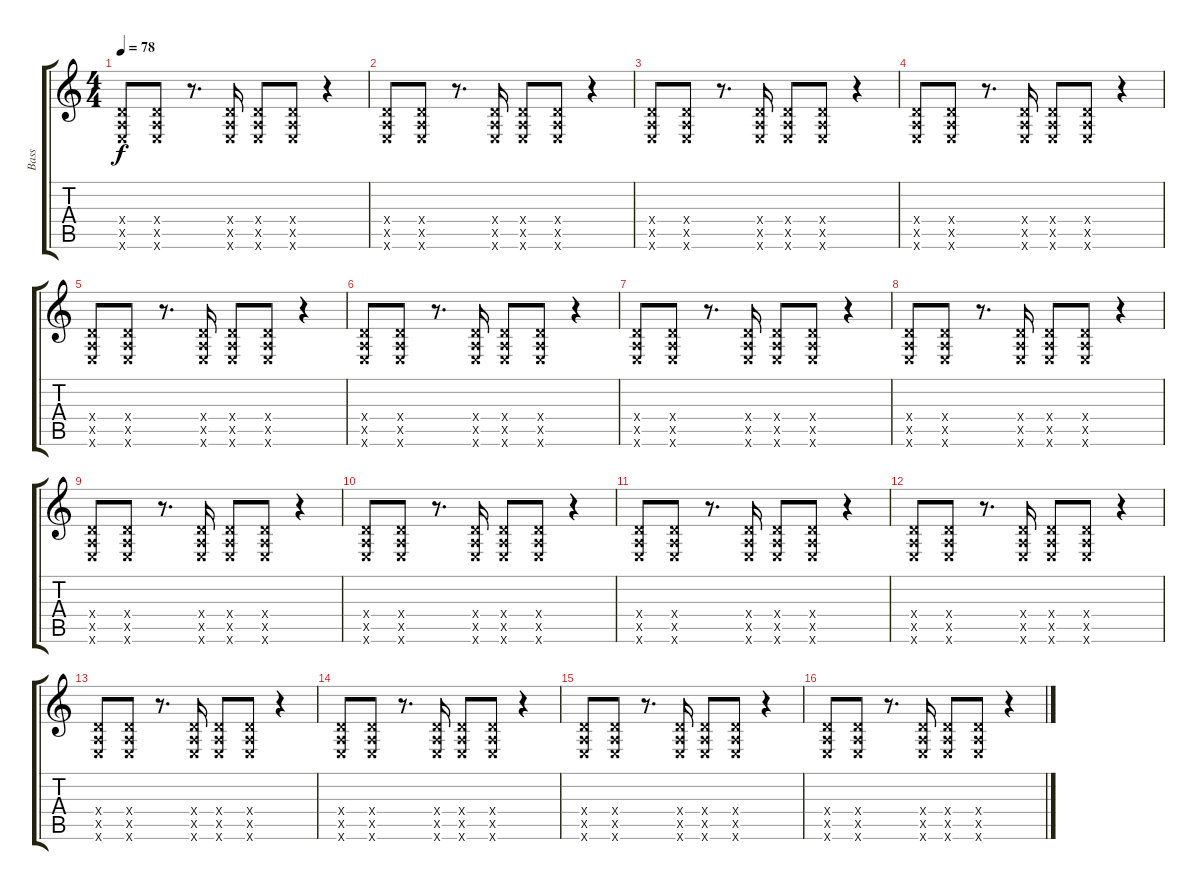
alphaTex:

\track ("Bass " "Bass ") {instrument electricbassfinger}
\staff {score tabs}
\tuning (E4 B3 G3 D3 A2 E2) {hide}
\ts (4 4)
\tempo 78
\clef g2
\ks c
(0.4{x} 0.5{x} 0.6{x}).8{dy f} (0.4{x} 0.5{x} 0.6{x}).8 r.8{d} (0.4{x} 0.5{x} 0.6{x}).16 (0.4{x} 0.5{x} 0.6{x}).8 (0.4{x} 0.5{x} 0.6{x}).8 r.4 |
(0.4{x} 0.5{x} 0.6{x}).8 (0.4{x} 0.5{x} 0.6{x}).8 r.8{d} (0.4{x} 0.5{x} 0.6{x}).16 (0.4{x} 0.5{x} 0.6{x}).8 (0.4{x} 0.5{x} 0.6{x}).8 r.4 |
(0.4{x} 0.5{x} 0.6{x}).8 (0.4{x} 0.5{x} 0.6{x}).8 r.8{d} (0.4{x} 0.5{x} 0.6{x}).16 (0.4{x} 0.5{x} 0.6{x}).8 (0.4{x} 0.5{x} 0.6{x}).8 r.4 |
(0.4{x} 0.5{x} 0.6{x}).8 (0.4{x} 0.5{x} 0.6{x}).8 r.8{d} (0.4{x} 0.5{x} 0.6{x}).16 (0.4{x} 0.5{x} 0.6{x}).8 (0.4{x} 0.5{x} 0.6{x}).8 r.4 |
(0.4{x} 0.5{x} 0.6{x}).8 (0.4{x} 0.5{x} 0.6{x}).8 r.8{d} (0.4{x} 0.5{x} 0.6{x}).16 (0.4{x} 0.5{x} 0.6{x}).8 (0.4{x} 0.5{x} 0.6{x}).8 r.4 |
(0.4{x} 0.5{x} 0.6{x}).8 (0.4{x} 0.5{x} 0.6{x}).8 r.8{d} (0.4{x} 0.5{x} 0.6{x}).16 (0.4{x} 0.5{x} 0.6{x}).8 (0.4{x} 0.5{x} 0.6{x}).8 r.4 |
(0.4{x} 0.5{x} 0.6{x}).8 (0.4{x} 0.5{x} 0.6{x}).8 r.8{d} (0.4{x} 0.5{x} 0.6{x}).16 (0.4{x} 0.5{x} 0.6{x}).8 (0.4{x} 0.5{x} 0.6{x}).8 r.4 |
(0.4{x} 0.5{x} 0.6{x}).8 (0.4{x} 0.5{x} 0.6{x}).8 r.8{d} (0.4{x} 0.5{x} 0.6{x}).16 (0.4{x} 0.5{x} 0.6{x}).8 (0.4{x} 0.5{x} 0.6{x}).8 r.4 |
(0.4{x} 0.5{x} 0.6{x}).8 (0.4{x} 0.5{x} 0.6{x}).8 r.8{d} (0.4{x} 0.5{x} 0.6{x}).16 (0.4{x} 0.5{x} 0.6{x}).8 (0.4{x} 0.5{x} 0.6{x}).8 r.4 |
(0.4{x} 0.5{x} 0.6{x}).8 (0.4{x} 0.5{x} 0.6{x}).8 r.8{d} (0.4{x} 0.5{x} 0.6{x}).16 (0.4{x} 0.5{x} 0.6{x}).8 (0.4{x} 0.5{x} 0.6{x}).8 r.4 |
(0.4{x} 0.5{x} 0.6{x}).8 (0.4{x} 0.5{x} 0.6{x}).8 r.8{d} (0.4{x} 0.5{x} 0.6{x}).16 (0.4{x} 0.5{x} 0.6{x}).8 (0.4{x} 0.5{x} 0.6{x}).8 r.4 |
(0.4{x} 0.5{x} 0.6{x}).8 (0.4{x} 0.5{x} 0.6{x}).8 r.8{d} (0.4{x} 0.5{x} 0.6{x}).16 (0.4{x} 0.5{x} 0.6{x}).8 (0.4{x} 0.5{x} 0.6{x}).8 r.4 |
(0.4{x} 0.5{x} 0.6{x}).8 (0.4{x} 0.5{x} 0.6{x}).8 r.8{d} (0.4{x} 0.5{x} 0.6{x}).16 (0.4{x} 0.5{x} 0.6{x}).8 (0.4{x} 0.5{x} 0.6{x}).8 r.4 |
(0.4{x} 0.5{x} 0.6{x}).8 (0.4{x} 0.5{x} 0.6{x}).8 r.8{d} (0.4{x} 0.5{x} 0.6{x}).16 (0.4{x} 0.5{x} 0.6{x}).8 (0.4{x} 0.5{x} 0.6{x}).8 r.4 |
(0.4{x} 0.5{x} 0.6{x}).8 (0.4{x} 0.5{x} 0.6{x}).8 r.8{d} (0.4{x} 0.5{x} 0.6{x}).16 (0.4{x} 0.5{x} 0.6{x}).8 (0.4{x} 0.5{x} 0.6{x}).8 r.4 |
(0.4{x} 0.5{x} 0.6{x}).8 (0.4{x} 0.5{x} 0.6{x}).8 r.8{d} (0.4{x} 0.5{x} 0.6{x}).16 (0.4{x} 0.5{x} 0.6{x}).8 (0.4{x} 0.5{x} 0.6{x}).8 r.4
